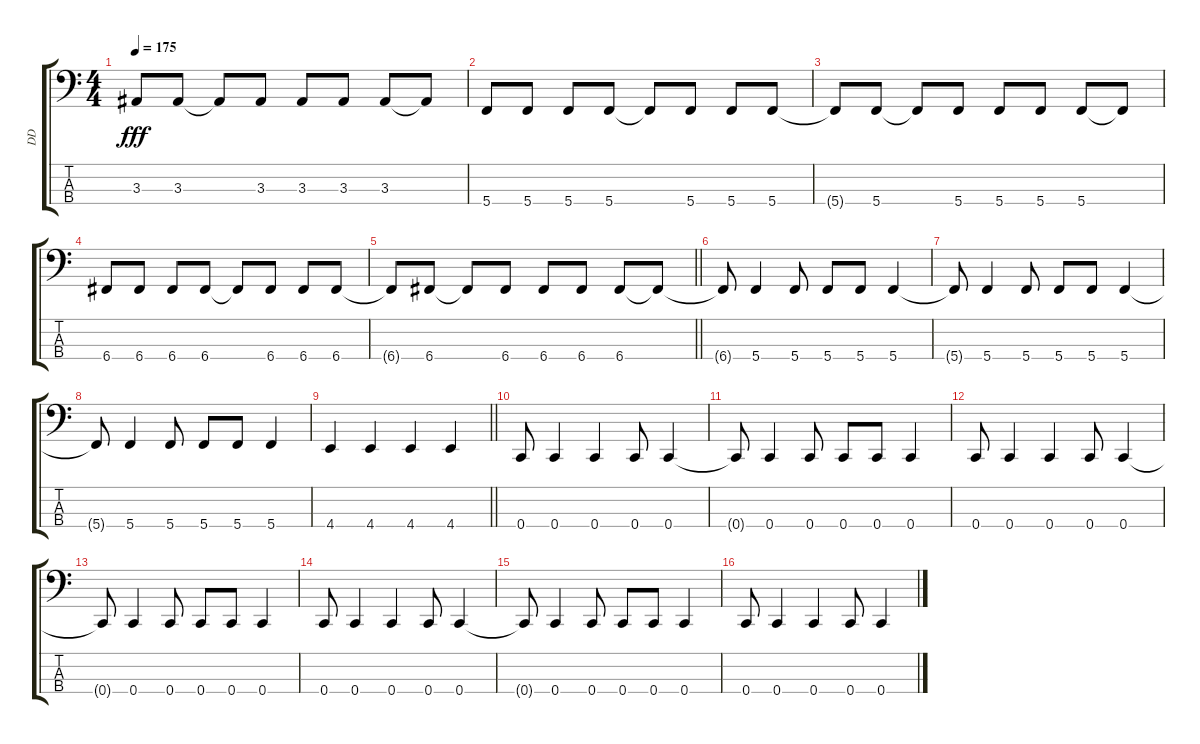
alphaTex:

\track ("DD" "DD") {instrument electricbassfinger}
\staff {score tabs}
\tuning (F2 C2 G1 C1) {hide}
\ts (4 4)
\tempo 175
\clef f4
\ks c
3.3{t}.8{dy fff} 3.3.8 3.3{t}.8 3.3.8 3.3.8 3.3.8 3.3.8 3.3{t}.8 |
5.4.8 5.4.8 5.4.8 5.4.8 5.4{t}.8 5.4.8 5.4.8 5.4.8 |
5.4{t}.8 5.4.8 5.4{t}.8 5.4.8 5.4.8 5.4.8 5.4.8 5.4{t}.8 |
6.4.8 6.4.8 6.4.8 6.4.8 6.4{t}.8 6.4.8 6.4.8 6.4.8 |
\barLineRight lightlight
6.4{t}.8 6.4.8 6.4{t}.8 6.4.8 6.4.8 6.4.8 6.4.8 6.4{t}.8 |
\section ("" "")
6.4{t}.8 5.4.4 5.4.8 5.4.8 5.4.8 5.4.4 |
5.4{t}.8 5.4.4 5.4.8 5.4.8 5.4.8 5.4.4 |
5.4{t}.8 5.4.4 5.4.8 5.4.8 5.4.8 5.4.4 |
\barLineRight lightlight
4.4.4 4.4.4 4.4.4 4.4.4 |
\section ("" "")
0.4.8 0.4.4 0.4.4 0.4.8 0.4.4 |
0.4{t}.8 0.4.4 0.4.8 0.4.8 0.4.8 0.4.4 |
0.4.8 0.4.4 0.4.4 0.4.8 0.4.4 |
0.4{t}.8 0.4.4 0.4.8 0.4.8 0.4.8 0.4.4 |
0.4.8 0.4.4 0.4.4 0.4.8 0.4.4 |
0.4{t}.8 0.4.4 0.4.8 0.4.8 0.4.8 0.4.4 |
0.4.8 0.4.4 0.4.4 0.4.8 0.4.4
